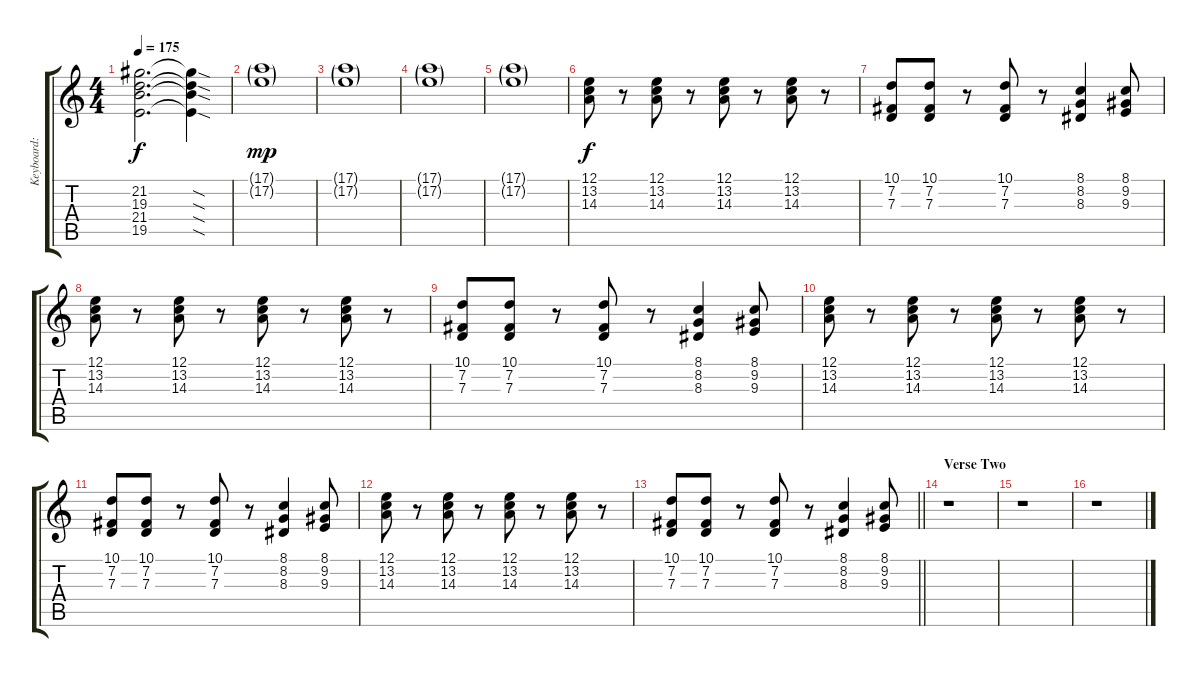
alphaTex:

\track ("Keyboard: Tsumugi Kotobuki" "Keyboard: ") {instrument lead2sawtooth}
\staff {score tabs}
\tuning (E4 B3 G3 D3 A2 E2) {hide}
\ts (4 4)
\tempo 175
\clef g2
\ks c
(21.2{t} 19.3{t} 21.4{t} 19.5{t}).2{d dy f} (21.2{sod t} 19.3{sod t} 21.4{sod t} 19.5{sod t}).4 |
(17.1{g} 17.2{g}).1{dy mp} |
(17.1{g} 17.2{g}).1 |
(17.1{g} 17.2{g}).1 |
(17.1{g} 17.2{g}).1 |
(12.1 13.2 14.3).8{dy f} r.8 (12.1 13.2 14.3).8 r.8 (12.1 13.2 14.3).8 r.8 (12.1 13.2 14.3).8 r.8 |
(10.1 7.2 7.3).8 (10.1 7.2 7.3).8 r.8 (10.1 7.2 7.3).8 r.8 (8.1 8.2 8.3).4 (8.1 9.2 9.3).8 |
(12.1 13.2 14.3).8 r.8 (12.1 13.2 14.3).8 r.8 (12.1 13.2 14.3).8 r.8 (12.1 13.2 14.3).8 r.8 |
(10.1 7.2 7.3).8 (10.1 7.2 7.3).8 r.8 (10.1 7.2 7.3).8 r.8 (8.1 8.2 8.3).4 (8.1 9.2 9.3).8 |
(12.1 13.2 14.3).8 r.8 (12.1 13.2 14.3).8 r.8 (12.1 13.2 14.3).8 r.8 (12.1 13.2 14.3).8 r.8 |
(10.1 7.2 7.3).8 (10.1 7.2 7.3).8 r.8 (10.1 7.2 7.3).8 r.8 (8.1 8.2 8.3).4 (8.1 9.2 9.3).8 |
(12.1 13.2 14.3).8 r.8 (12.1 13.2 14.3).8 r.8 (12.1 13.2 14.3).8 r.8 (12.1 13.2 14.3).8 r.8 |
\barLineRight lightlight
(10.1 7.2 7.3).8 (10.1 7.2 7.3).8 r.8 (10.1 7.2 7.3).8 r.8 (8.1 8.2 8.3).4 (8.1 9.2 9.3).8 |
\section ("" "Verse Two")
r.1 |
r.1 |
r.1
